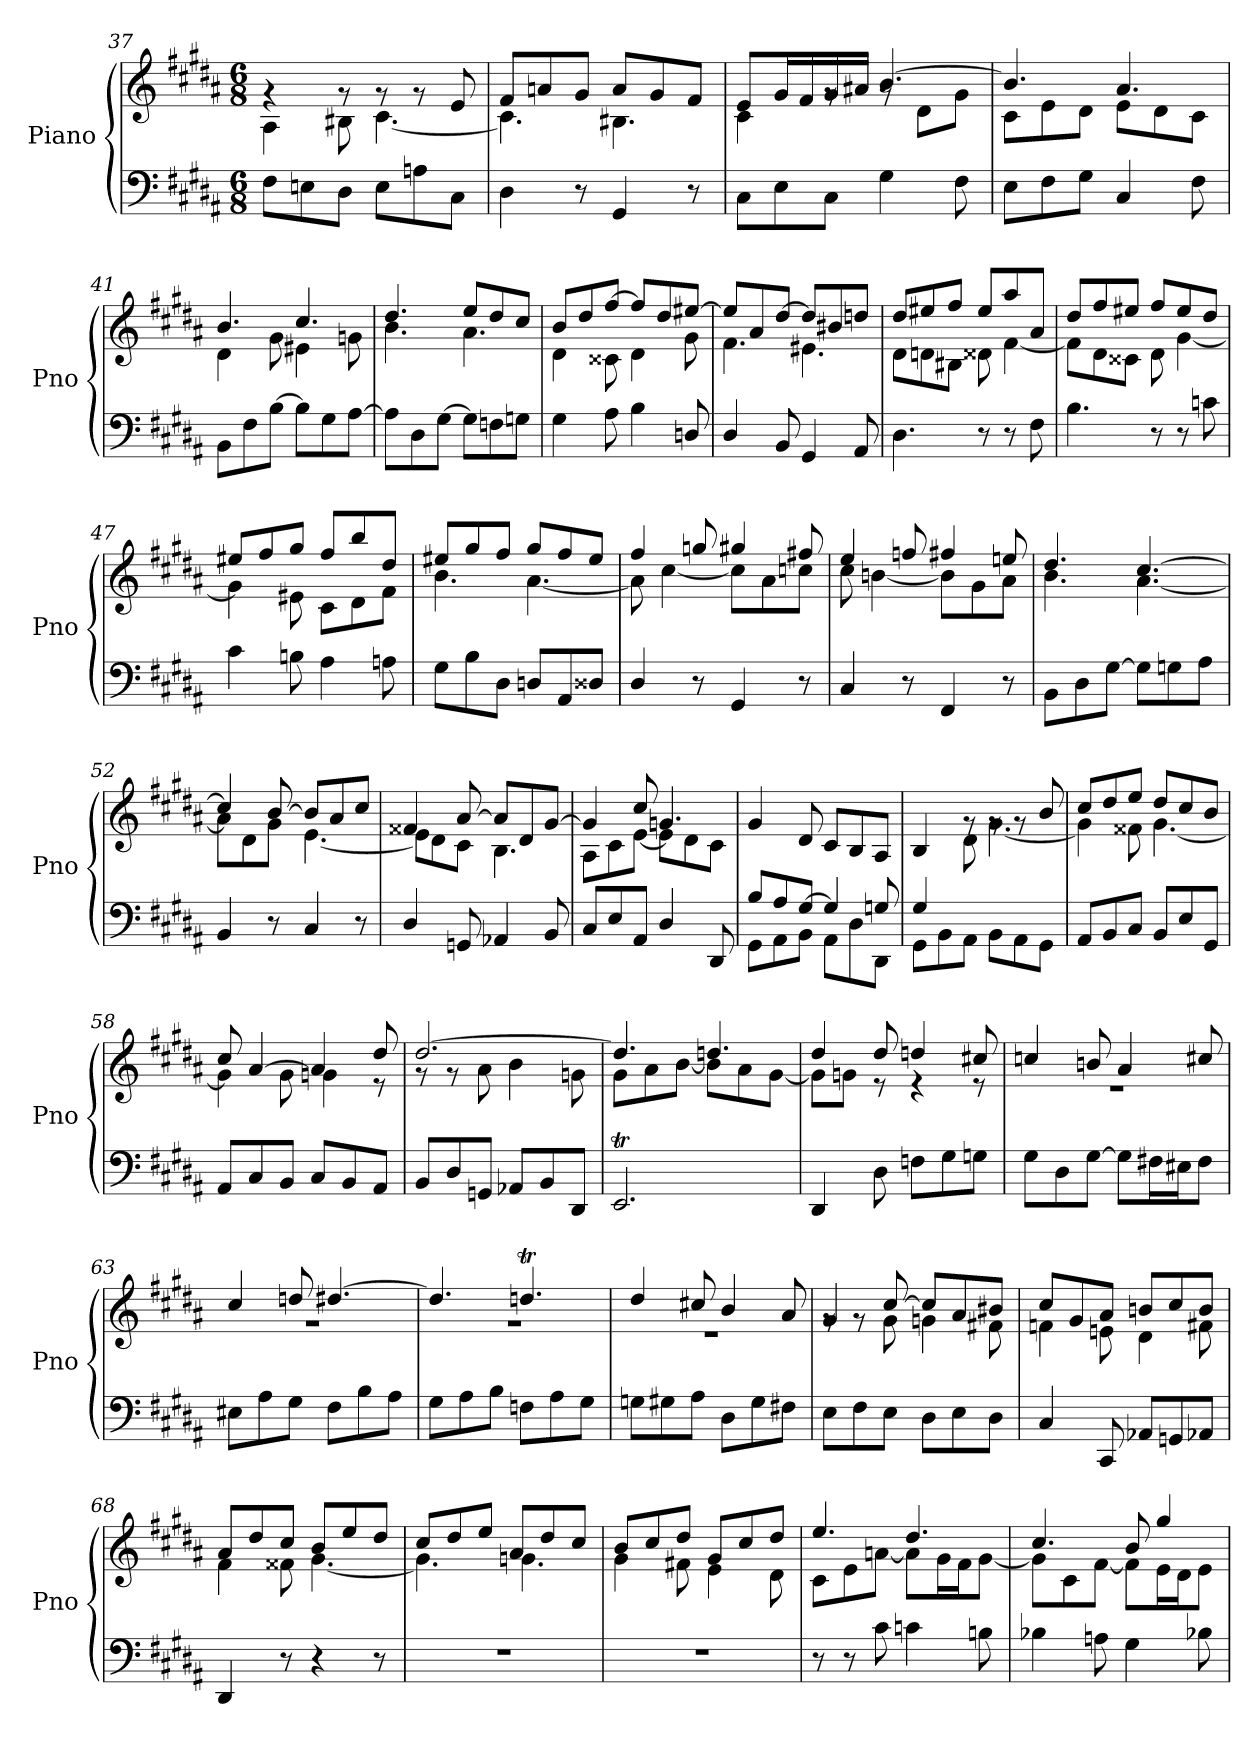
**kern	**kern
*part1	*part1
*staff2	*staff1
*I"Piano	*
*I'Pno	*
*clefF4	*clefG2
*k[f#c#g#d#a#]	*k[f#c#g#d#a#]
*M6/8	*M6/8
=37	=37
*	*^
8F#\L	4rg	4A#\
8En\	.	.
8D#\J	8rg	8B#X\
8E\L	8rg	[4.c#\
8An\	8rg	.
8C#\J	8e/	.
=38	=38	=38
4D#\	8f#/L	4.c#\]
.	8an/	.
8r	8g#/J	.
4GG#/	8a/L	4.B#X\
.	8g#/	.
8r	8f#/J	.
=39	=39	=39
8C#\L	8e/L	4c#\
8E\	16g#/L	.
.	16f#/	.
8C#\J	16g#/	8rg
.	16a#X/JJ	.
4G#\	[4.b/	8rg
.	.	8d#\L
8F#\	.	8g#\J
!!LO:LB:g=z	!!
=40	=40	=40
8E\L	4.b/]	8c#\L
8F#\	.	8e\
8G#\J	.	8d#\J
4C#/	4.a#/	8e\L
.	.	8d#\
8F#\	.	8c#\J
=41	=41	=41
8BB\L	4.b/	4d#\
8F#\	.	.
[8B\J	.	8g#\
8B\L]	4.cc#/	4e#X\
8G#\	.	.
[8A#\J	.	8gni\
=42	=42	=42
8A#\L]	4.dd#/	4.b\
8D#\	.	.
[8G#\J	.	.
8G#\L]	8ee/L	4.a#\
8Fni\	8dd#/	.
8Gni\J	8cc#/J	.
=43	=43	=43
4G#\	8b/L	4d#\
.	8dd#/	.
8A#\	[8ff#/J	8c##X\
4B\	8ff#/L]	4d#\
.	8dd#/	.
8Dni/	[8ee#X/J	8g#\
=44	=44	=44
4D#/	8ee#/L]	4.f#\
.	8a#/	.
8BB/	[8dd#/J	.
4GG#/	8dd#/L]	4.e#X\
.	8b#X/	.
8AA#/	8ddni/J	.
!!LO:LB:g=z	!!
=45	=45	=45
4.D#\	8dd#/L	8d#\L
.	8ee#X/	8dni\
.	8ff#/J	8B#X\J
8r	8ee#/L	8d##i\
8r	8aa#/	[4f#\
8F#\	8a#/J	.
=46	=46	=46
4.B\	8dd#/L	8f#\L]
.	8ff#/	8d#\
.	8ee#X/J	8c##X\J
8r	8ff#/L	8d#\
8r	8ee#/	[4g#\
8cni\	8dd#/J	.
=47	=47	=47
4c#\	8ee#X/L	4g#\]
.	8ff#/	.
8Bn\	8gg#/J	8e#X\
4A#\	8ff#/L	8c#\L
.	8bb/	8d#\
8An\	8dd#/J	8f#\J
=48	=48	=48
8G#\L	8ee#X/L	4.b\
8B\	8gg#/	.
8D#\J	8ff#/J	.
8Dni/L	8gg#/L	[4.a#\
8AA#/	8ff#/	.
8D##i/J	8ee#/J	.
=49	=49	=49
4D#/	4ff#/	8a#\]
.	.	[4cc#\
8r	8ggni/	.
4GG#/	4gg#/	8cc#\L]
.	.	8a#\
8r	8ff#X/	8ccni\J
!!LO:LB:g=z	!!
=50	=50	=50
4C#/	4ee/	8cc#\
.	.	[4bn\
8r	8ffni/	.
4FF#/	4ff#/	8b\L]
.	.	8g#\
8r	8een/	8a#\J
=51	=51	=51
8BB\L	4.dd#/	4.b\
8D#\	.	.
[8G#\J	.	.
8G#\L]	[4.cc#/	[4.a#\
8Gni\	.	.
8A#\J	.	.
=52	=52	=52
4BB/	4cc#/]	8a#\L]
.	.	8d#\
8r	[8b/	8g#\J
4C#/	8b/L]	[4.e\
.	8a#/	.
8r	8cc#/J	.
=53	=53	=53
4D#/	4f##X/	8e\L]
.	.	8d#\
8GGni/	[8a#/	8c#\J
4AA-Xi/	8a#/L]	4.B\
.	8d#/	.
8BB/	[8g#/J	.
=54	=54	=54
8C#/L	4g#/]	8A#\L
8E/	.	8c#\
8AA#/J	8cc#/	[8e\J
4D#/	4.gni/	8e\L]
.	.	8d#\
8DD#/	.	8c#\J
*	*v	*v
!!LO:LB:g=z
=55	=55
*^	*
8B/L	8GG#\L	4g#/
8A#/	8AA#\	.
[8G#/J	8BB\J	8d#/
4G#/]	8AA#\L	8c#/L
.	8D#\	8B/
8Gni/	8DD#\J	8A#/J
=56	=56	=56
*	*	*^
4G#/	8GG#\L	4B/	4ryy
.	8BB\	.	.
2ryy	8AA#\J	8rg	8d#\
.	8BB\L	8rg	[4.g#\
.	8AA#\	8rg	.
.	8GG#\J	8b/	.
*v	*v	*	*
=57	=57	=57
8AA#/L	8cc#/L	4g#\]
8BB/	8dd#/	.
8C#/J	8ee/J	8f##X\
8BB/L	8dd#/L	[4.g#\
8E/	8cc#/	.
8GG#/J	8b/J	.
=58	=58	=58
8AA#/L	8cc#/	4g#\]
8C#/	[4a#/	.
8BB/J	.	8g#\
8C#/L	4a#/]	4gni\
8BB/	.	.
8AA#/J	8dd#/	8r
=59	=59	=59
8BB/L	[2.dd#/	8r
8D#/	.	8r
8GGni/J	.	8a#\
8AA-Xi/L	.	4b\
8BB/	.	.
8DD#/J	.	8gni\
=60	=60	=60
2.EET/	4.dd#/]	8g#\L
.	.	8a#\
.	.	[8b\J
.	4.ddni/	8b\L]
.	.	8a#\
.	.	[8g#\J
!!LO:PB:g=z	!!
=61	=61	=61
4DD#/	4dd#/	8g#\L]
.	.	8gni\J
8D#\	8dd#/	8r
8Fni\L	4ddni/	4r
8G#\	.	.
8Gni\J	8cc#X/	8r
=62	=62	=62
8G#\L	4ccni/	2.r
8D#\	.	.
[8G#\J	8bn/	.
8G#\L]	4a#/	.
16F#X\L	.	.
16E#X\J	.	.
8F#\J	8cc#Xi/	.
=63	=63	=63
8E#X\L	4cc#/	2.r
8A#\	.	.
8G#\J	8ddni/	.
8F#\L	[4.dd#/	.
8B\	.	.
8A#\J	.	.
=64	=64	=64
8G#\L	4.dd#/]	2.r
8A#\	.	.
8B\J	.	.
8Fni\L	4.ddnTi/	.
8A#\	.	.
8G#\J	.	.
=65	=65	=65
8Gni\L	4dd#/	2.r
8G#\	.	.
8A#\J	8cc#X/	.
8D#\L	4b/	.
8G#\	.	.
8F#X\J	8a#/	.
!!LO:LB:g=z	!!
=66	=66	=66
8E\L	4g#/	8rg
8F#\	.	8rg
8E\J	[8cc#/	8g#\
8D#\L	8cc#/L]	4gni\
8E\	8a#/	.
8D#\J	8b#X/J	8f#X\
=67	=67	=67
4C#/	8cc#/L	4fni\
.	8g#/	.
8CC#/	8a#/J	8en\
8AA-Xi/L	8bn/L	4d#\
8GGni/	8cc#/	.
8AA-Xi/J	8b/J	8f#Xi\
=68	=68	=68
4DD#/	8a#/L	4f#\
.	8dd#/	.
8r	8cc#/J	8f##X\
4r	8b/L	[4.g#\
.	8ee/	.
8r	8dd#/J	.
=69	=69	=69
2.r	8cc#/L	4.g#\]
.	8dd#/	.
.	8ee/J	.
.	8a#/L	4.gni\
.	8dd#/	.
.	8cc#/J	.
=70	=70	=70
2.r	8b/L	4g#\
.	8cc#/	.
.	8dd#/J	8f#X\
.	8g#/L	4e\
.	8cc#/	.
.	8dd#/J	8d#\
!!LO:LB:g=z	!!
=71	=71	=71
8r	4.ee/	8c#\L
8r	.	8e\
8c#\	.	[8an\J
4cni\	4.dd#/	8a\L]
.	.	16g#\L
.	.	16f#\J
8Bn\	.	[8g#\J
=72	=72	=72
4B-Xi\	4.cc#/	8g#\L]
.	.	8c#\
8An\	.	[8f#\J
4G#\	8b/	8f#\L]
.	4gg#/	16e\L
.	.	16d#\J
8B-Xi\	.	8e\J
*	*v	*v
=	=
*-	*-
